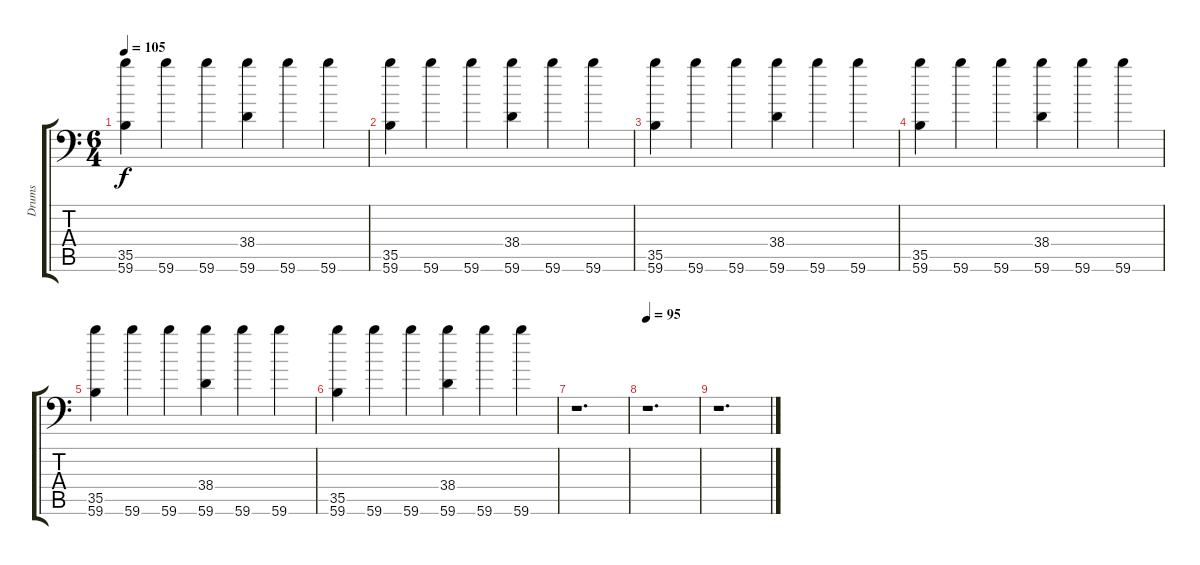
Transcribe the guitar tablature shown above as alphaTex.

\track ("Drums" "Drums") {instrument acousticgrandpiano}
\staff {score tabs}
\tuning (C-1 C-1 C-1 C-1 C-1 C-1) {hide}
\ts (6 4)
\tempo 105
\clef f4
\ks c
(35.5 59.6).4{dy f} 59.6.4 59.6.4 (38.4 59.6).4 59.6.4 59.6.4 |
(35.5 59.6).4 59.6.4 59.6.4 (38.4 59.6).4 59.6.4 59.6.4 |
(35.5 59.6).4 59.6.4 59.6.4 (38.4 59.6).4 59.6.4 59.6.4 |
(35.5 59.6).4 59.6.4 59.6.4 (38.4 59.6).4 59.6.4 59.6.4 |
(35.5 59.6).4 59.6.4 59.6.4 (38.4 59.6).4 59.6.4 59.6.4 |
(35.5 59.6).4 59.6.4 59.6.4 (38.4 59.6).4 59.6.4 59.6.4 |
r.1{d} |
\tempo 95
r.1{d} |
r.1{d}
